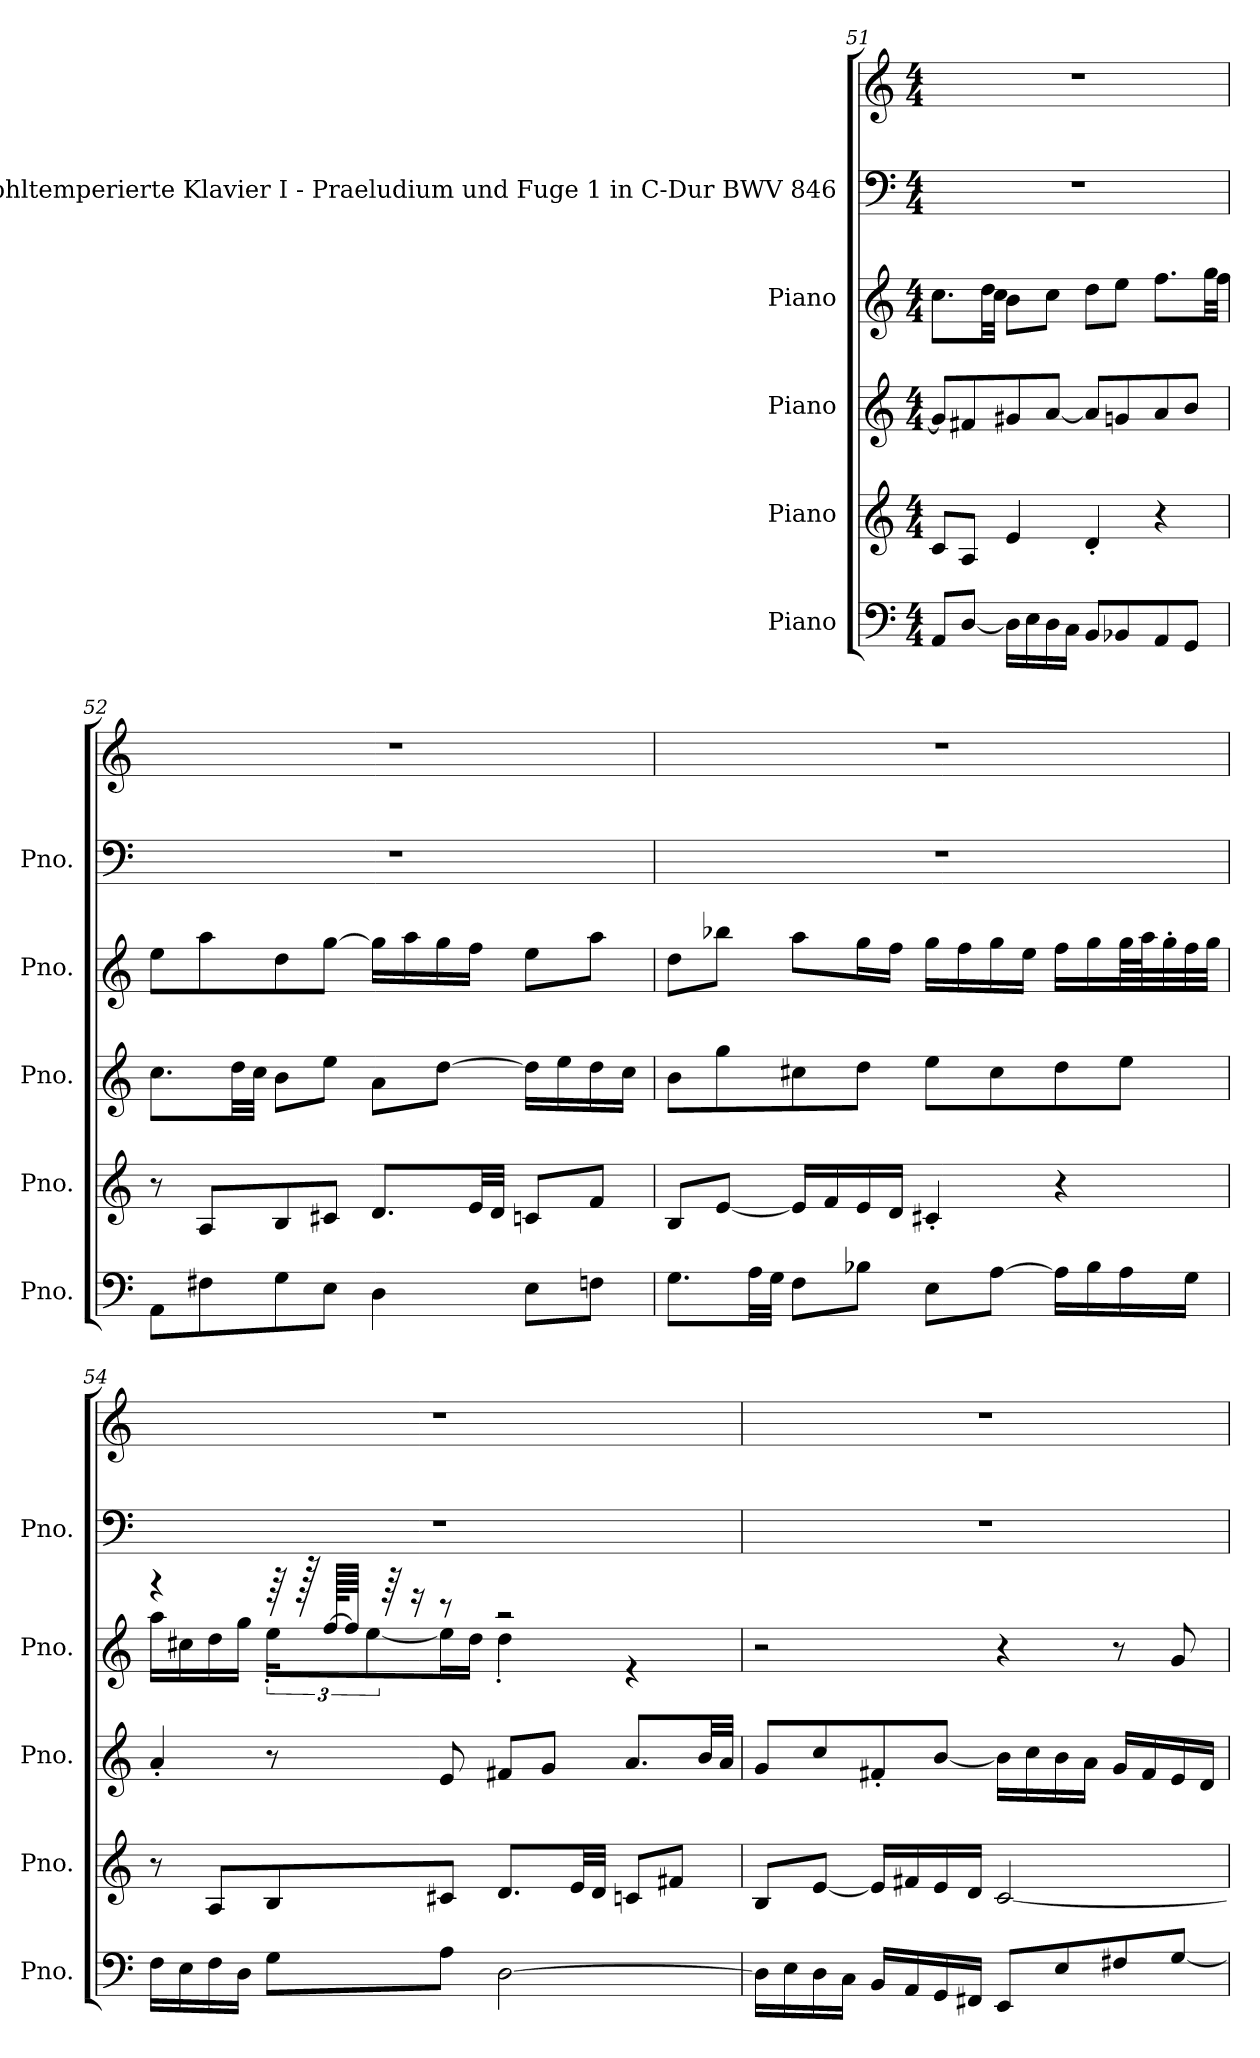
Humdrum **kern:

**kern	**kern	**kern	**kern	**kern	**kern
*part5	*part4	*part3	*part2	*part1	*part1
*staff6	*staff5	*staff4	*staff3	*staff2	*staff1
*I"Piano	*I"Piano	*I"Piano	*I"Piano	*I"Piano, Das wohltemperierte Klavier I - Praeludium und Fuge 1 in C-Dur BWV 846	*
*I'Pno.	*I'Pno.	*I'Pno.	*I'Pno.	*I'Pno.	*
*clefF4	*clefG2	*clefG2	*clefG2	*clefF4	*clefG2
*k[]	*k[]	*k[]	*k[]	*k[]	*k[]
*M4/4	*M4/4	*M4/4	*M4/4	*M4/4	*M4/4
*MM63	*MM63	*MM63	*MM63	*MM63	*MM63
=51	=51	=51	=51	=51	=51
*	*	*	*	*	*^
*	*	*	*	*	*	*^
*	*	*	*	*	*	*	*^
*	*	*	*	*	*	*	*	*^
8AA/L	8c/L	8g/L]	8.cc\L	1r	1r	8.ryy	4ryy	4.ryy	2.ryy
[8D/J	8A/J	8f#X/	.	.	.	.	.	.	.
*	*	*	*	*	*MM66	*	*	*	*
.	.	.	32dd\LL	.	.	2ryy	.	.	.
.	.	.	32cc\JJJ	.	.	.	.	.	.
*	*	*	*	*	*MM61	*	*	*	*
16D\LL]	4e/	8g#X/	8b\L	.	.	.	2.ryy	.	.
16E\	.	.	.	.	.	.	.	.	.
*	*	*	*	*	*MM63	*	*	*	*
16D\	.	[8a/J	8cc\J	.	.	.	.	2ryy	.
16C\JJ	.	.	.	.	.	.	.	.	.
8BB/L	4d'/	8a/L]	8dd\L	.	.	.	.	.	.
8BB-X/	.	8gn/	8ee\J	.	.	.	.	.	.
*	*	*	*	*	*MM60	*	*	*	*
.	.	.	.	.	.	4ryy	.	.	.
*	*	*	*	*	*MM63	*	*	*	*
8AA/	4r	8a/	8.ff\L	.	.	.	.	.	4ryy
8GG/J	.	8b/J	.	.	.	.	.	8ryy	.
*	*	*	*	*	*MM65	*	*	*	*
.	.	.	32gg\LL	.	.	16ryy	.	.	.
.	.	.	32ff\JJJ	.	.	.	.	.	.
*	*	*	*	*	*v	*v	*v	*v	*v
!!LO:LB:g=z
=52	=52	=52	=52	=52	=52
*	*	*	*	*	*MM61
*	*	*	*	*	*^
*	*	*	*	*	*	*^
*	*	*	*	*	*	*	*^
8AA\L	8r	8.cc\L	8ee\L	1r	1r	8ryy	2ryy	2.ryy
*	*	*	*	*	*MM63	*	*	*
8F#X\	8A/L	.	8aa\	.	.	2..ryy	.	.
.	.	32dd\LL	.	.	.	.	.	.
.	.	32cc\JJJ	.	.	.	.	.	.
8G\	8B/	8b\L	8dd\	.	.	.	.	.
8E\J	8c#X/J	8ee\J	[8gg\J	.	.	.	.	.
4D\	8.d/L	8a\L	16gg\LL]	.	.	.	8ryy	.
.	.	.	16aa\	.	.	.	.	.
*	*	*	*	*	*MM66	*	*	*
.	.	[8dd\J	16gg\	.	.	.	4.ryy	.
.	32e/LL	.	16ff\JJ	.	.	.	.	.
.	32d/JJJ	.	.	.	.	.	.	.
*	*	*	*	*	*MM63	*	*	*
8E\L	8cn/L	16dd\LL]	8ee\L	.	.	.	.	4ryy
.	.	16ee\	.	.	.	.	.	.
8Fn\J	8f/J	16dd\	8aa\J	.	.	.	.	.
.	.	16cc\JJ	.	.	.	.	.	.
=53	=53	=53	=53	=53	=53	=53	=53	=53
*	*	*	*	*	*MM61	*	*	*
8.G\L	8B/L	8b\L	8dd\L	1r	1r	4ryy	4.ryy	2ryy
.	[8e/J	8gg\	8bb-X\J	.	.	.	.	.
32A\LL	.	.	.	.	.	.	.	.
32G\JJJ	.	.	.	.	.	.	.	.
*	*	*	*	*	*MM63	*	*	*
8F\L	16e/LL]	8cc#X\	8aa\L	.	.	2.ryy	.	.
.	16f/	.	.	.	.	.	.	.
*	*	*	*	*	*MM65	*	*	*
8B-X\J	16e/	8dd\J	16gg\L	.	.	.	2ryy	.
.	16d/JJ	.	16ff\JJ	.	.	.	.	.
*	*	*	*	*	*MM63	*	*	*
8E\L	4c#X'/	8ee\L	16gg\LL	.	.	.	.	2ryy
.	.	.	16ff\	.	.	.	.	.
[8A\J	.	8cc#\	16gg\	.	.	.	.	.
.	.	.	16ee\JJ	.	.	.	.	.
16A\LL]	4r	8dd\	16ff\LL	.	.	.	.	.
16B-\	.	.	16gg\	.	.	.	.	.
*	*	*	*	*	*MM60	*	*	*
16A\	.	8ee\J	64gg\LL	.	.	.	8ryy	.
.	.	.	64aa\J	.	.	.	.	.
.	.	.	32gg'\	.	.	.	.	.
16G\JJ	.	.	32ff\	.	.	.	.	.
.	.	.	32gg\JJJ	.	.	.	.	.
*	*	*	*	*	*v	*v	*v	*v
!!LO:PB:g=z
=54	=54	=54	=54	=54	=54
*	*	*	*	*	*MM63
*	*	*	*^	*	*^
*	*	*	*	*	*	*	*^
16F\LL	8r	4a'/	4r	16aa\LL	1r	1r	8.ryy	2.ryy
16E\	.	.	.	16cc#X\	.	.	.	.
16F\	8A/L	.	.	16dd\	.	.	.	.
*	*	*	*	*	*	*MM60	*	*
16D\JJ	.	.	.	16gg\JJ	.	.	2ryy	.
8G\L	8B/	8r	64r	24ee'\KL	.	.	.	.
.	.	.	128r	.	.	.	.	.
.	.	.	[128ff/KLLLL	.	.	.	.	.
.	.	.	64ff/JJJJ]	.	.	.	.	.
.	.	.	.	[12ee\	.	.	.	.
.	.	.	64r	.	.	.	.	.
.	.	.	16r	.	.	.	.	.
8A\J	8c#X/J	8e/	8r	16ee\L]	.	.	.	.
.	.	.	.	16dd\JJ	.	.	.	.
[2D\	8.d/L	8f#X/L	2r	4dd'\	.	.	.	.
.	.	8g/J	.	.	.	.	.	.
.	32e/LL	.	.	.	.	.	4ryy	.
.	32d/JJJ	.	.	.	.	.	.	.
*	*	*	*	*	*	*MM63	*	*
.	8cn/L	8.a/L	.	4r	.	.	.	4ryy
.	8f#X/J	.	.	.	.	.	.	.
.	.	32b/LL	.	.	.	.	16ryy	.
.	.	32a/JJJ	.	.	.	.	.	.
*	*	*	*v	*v	*	*	*	*
!!LO:LB:g=z
=55	=55	=55	=55	=55	=55	=55	=55
*	*	*	*	*	*	*^	*^
*	*	*	*	*	*	*	*	*	*
16D\LL]	8B/L	8g/L	2r	1r	1r	4ryy	4.ryy	2ryy	2.ryy
16E\	.	.	.	.	.	.	.	.	.
16D\	[8e/J	8cc/	.	.	.	.	.	.	.
16C\JJ	.	.	.	.	.	.	.	.	.
16BB/LL	16e/LL]	8f#X'/	.	.	.	16ryy	.	.	.
*	*	*	*	*	*MM58	*	*	*	*
16AA/	16f#X/	.	.	.	.	2ryy	.	.	.
*	*	*	*	*	*MM62	*	*	*	*
16GG/	16e/	[8b/J	.	.	.	.	2ryy	.	.
16FF#X/JJ	16d/JJ	.	.	.	.	.	.	.	.
8EE/L	[2c/	16b\LL]	4r	.	.	.	.	8ryy	.
.	.	16cc\	.	.	.	.	.	.	.
*	*	*	*	*	*MM64	*	*	*	*
8E/	.	16b\	.	.	.	.	.	4.ryy	.
.	.	16a\JJ	.	.	.	.	.	.	.
*	*	*	*	*	*MM63	*	*	*	*
8F#X/	.	16g/LL	8r	.	.	.	.	.	4ryy
.	.	16f#/	.	.	.	8.ryy	.	.	.
[8G/J	.	16e/	8g/	.	.	.	8ryy	.	.
.	.	16d/JJ	.	.	.	.	.	.	.
*	*	*	*	*	*v	*v	*v	*v	*v
=	=	=	=	=	=
*-	*-	*-	*-	*-	*-
